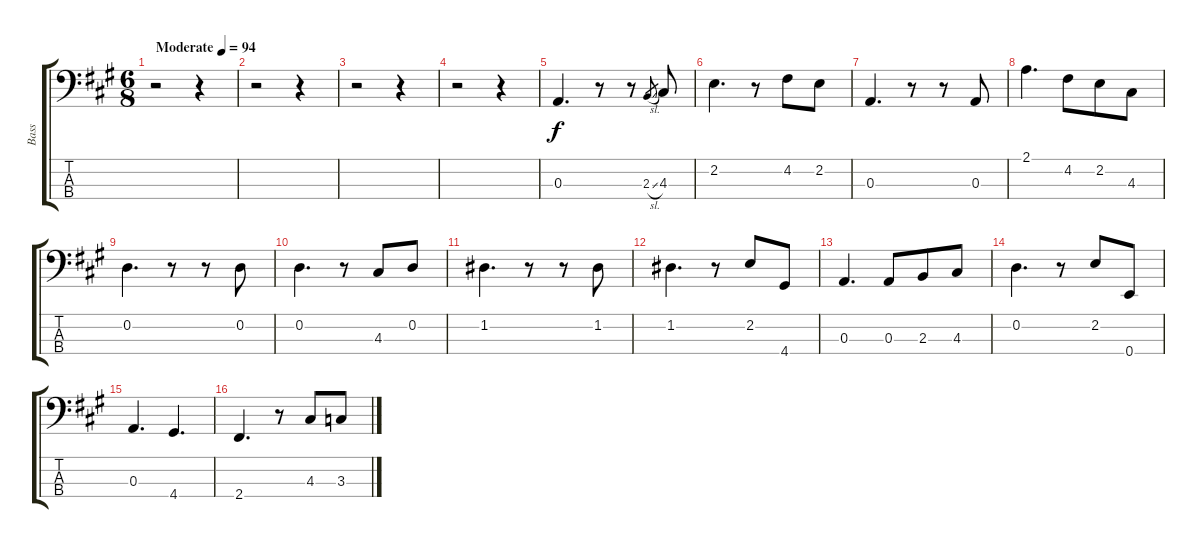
\track ("Bass" "Bass") {instrument electricbasspick}
\staff {score tabs}
\tuning (G2 D2 A1 E1) {hide}
\ts (6 8)
\tempo (94 "Moderate")
\clef f4
\ks a
r.2{dy f instrument electricbasspick} r.4 |
r.2 r.4 |
r.2 r.4 |
r.2 r.4 |
0.3.4{d} r.8 r.8 2.3{sl}.8{gr} 4.3.8 |
2.2.4{d} r.8 4.2.8 2.2.8 |
0.3.4{d} r.8 r.8 0.3.8 |
2.1.4{d} 4.2.8 2.2.8 4.3.8 |
0.2.4{d} r.8 r.8 0.2.8 |
0.2.4{d} r.8 4.3.8 0.2.8 |
1.2.4{d} r.8 r.8 1.2.8 |
1.2.4{d} r.8 2.2.8 4.4.8 |
0.3.4{d} 0.3.8 2.3.8 4.3.8 |
0.2.4{d} r.8 2.2.8 0.4.8 |
0.3.4{d} 4.4.4{d} |
2.4.4{d} r.8 4.3.8 3.3.8
